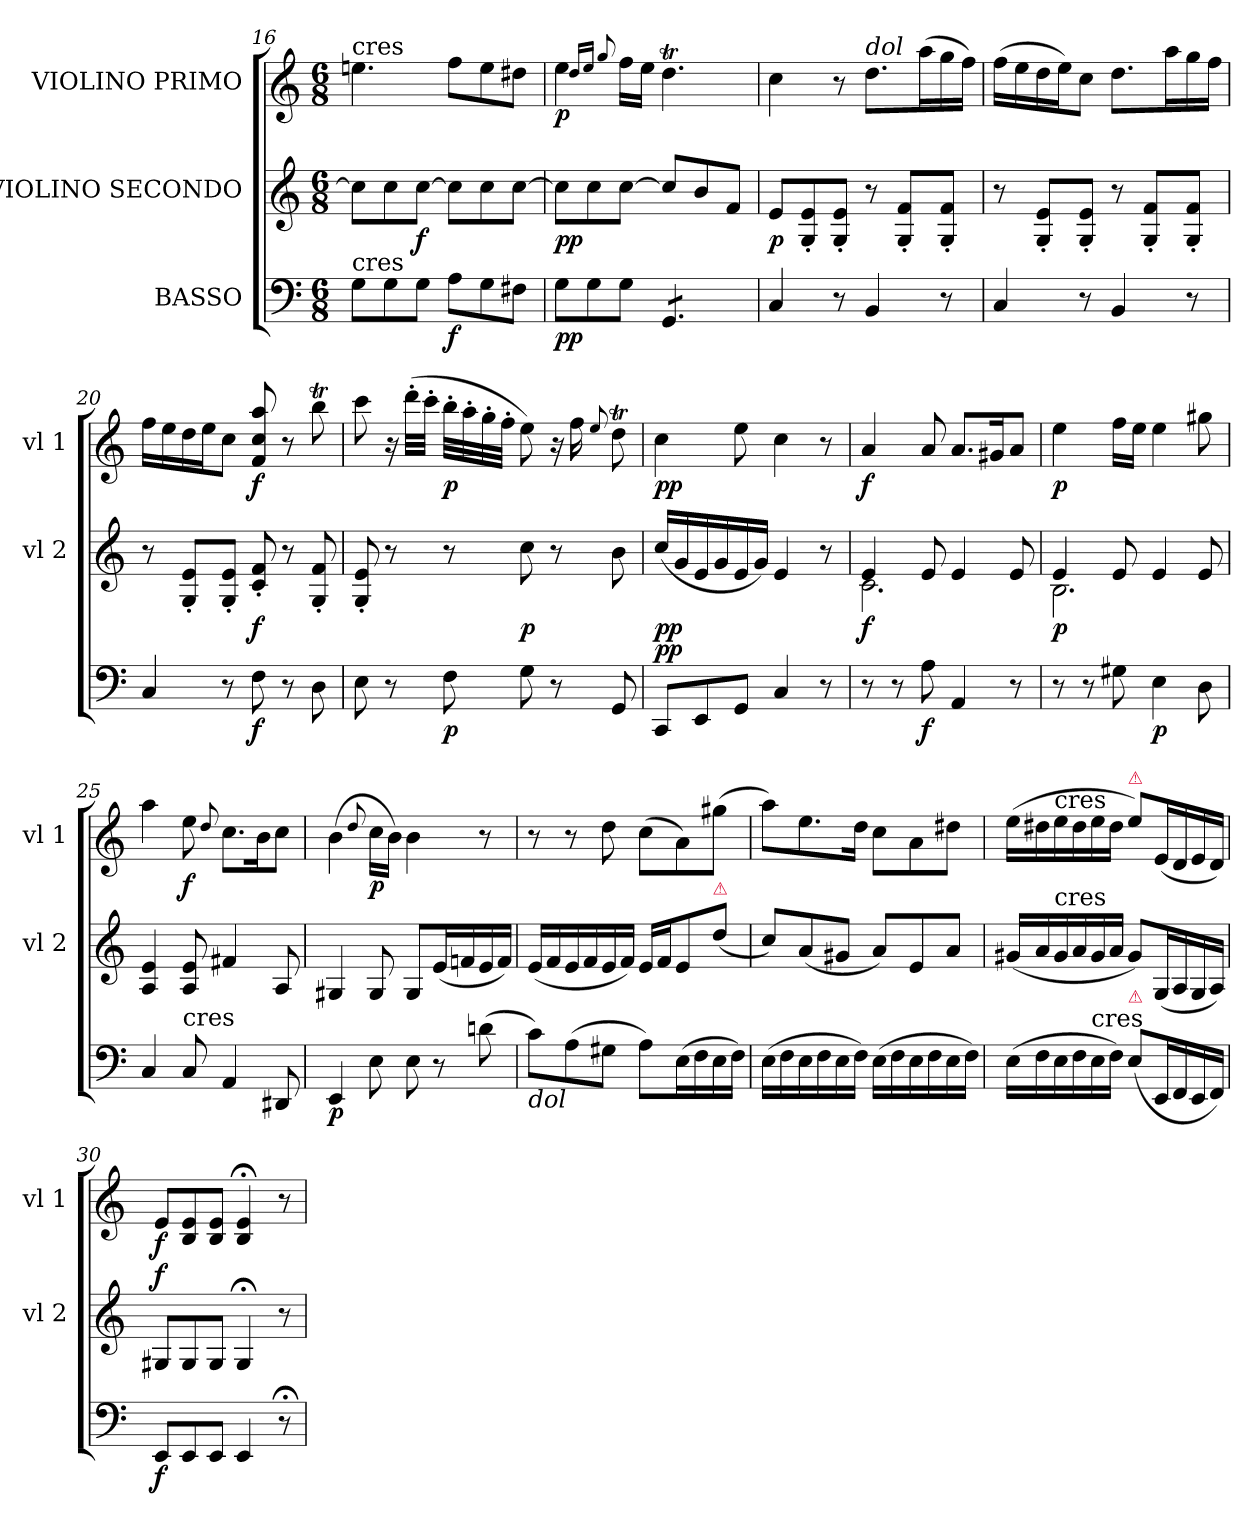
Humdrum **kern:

**kern	**dynam	**kern	**dynam	**kern	**dynam
*part3	*part3	*part2	*part2	*part1	*part1
*staff3	*staff3	*staff2	*staff2	*staff1	*staff1
*I"BASSO	*	*I"VIOLINO SECONDO	*	*I"VIOLINO PRIMO	*
*	*	*I'vl 2	*	*I'vl 1	*
*clefF4	*	*clefG2	*	*clefG2	*
*k[]	*	*k[]	*	*k[]	*
*a:	*	*a:	*	*a:	*
*M6/8	*	*M6/8	*	*M6/8	*
=16	=16	=16	=16	=16	=16
!	!	!	!	!LO:TX:t=cres	!
!LO:TX:t=cres	!	!	!	!	!
8G\L	.	8cc\L]	.	4.een\	.
8G\	.	8cc\	.	.	.
8G\J	.	[8cc\J	f	.	.
8A\L	f	8cc\L]	.	8ff\L	rinf
8G\	.	8cc\	.	8ee\	.
8F#X\J	.	[8cc\J	.	8dd#X\J	.
=17	=17	=17	=17	=17	=17
8G\L	pp	8cc\L]	pp	4ee\	p
8G\	.	8cc\	.	.	.
.	.	.	.	16qqdd/LL	.
.	.	.	.	16qqee/JJ	.
.	.	.	.	8qqgg/	.
8G\J	.	[8cc\J	.	16ff\LL	.
.	.	.	.	16ee\JJ	.
*tremolo	*	*	*	*	*
8GG/L	.	8cc/L]	.	4.ddT\	.
8GG/	.	8b/	.	.	.
8GG/J	.	8f/J	.	.	.
*Xtremolo	*	*	*	*	*
=18	=18	=18	=18	=18	=18
4C/	.	8e/L	p	4cc\	.
.	.	8G'/ 8e'/	.	.	.
8r	.	8G'/ 8e'/J	.	8r	.
!	!	!	!	!LO:TX:a:i:t=dol	!
4BB/	.	8r	.	8.dd\L	.
.	.	8G'/ 8f'/L	.	.	.
.	.	.	.	(16aa\L	.
8r	.	8G'/ 8f'/J	.	16gg\	.
.	.	.	.	16ff\JJ)	.
=19	=19	=19	=19	=19	=19
4C/	.	8r	.	(16ff\LL	.
.	.	.	.	16ee\	.
.	.	8G'/ 8e'/L	.	16dd\	.
.	.	.	.	16ee\J)	.
8r	.	8G'/ 8e'/J	.	8cc\J	.
4BB/	.	8r	.	8.dd\L	.
.	.	8G'/ 8f'/L	.	.	.
.	.	.	.	16aa\L	.
8r	.	8G'/ 8f'/J	.	16gg\	.
.	.	.	.	16ff\JJ	.
=20	=20	=20	=20	=20	=20
4C/	.	8r	.	16ff\LL	.
.	.	.	.	16ee\	.
.	.	8G'/ 8e'/L	.	16dd\	.
.	.	.	.	16ee\J	.
8r	.	8G'/ 8e'/J	.	8cc\J	.
8F\	f	8c'/ 8f'/	f	8f/ 8cc/ 8aa/	f
8r	.	8r	.	8r	.
8D\	.	8G'/ 8f'/	.	8bbt\	.
=21	=21	=21	=21	=21	=21
8E\	.	8G'/ 8e'/	.	8ccc\	.
8r	.	8r	.	16r	.
.	.	.	.	(32ddd'\LLL	.
.	.	.	.	32ccc'\JJJ	.
8F\	p	8r	.	32bb'\LLL	p
.	.	.	.	32aa'\	.
.	.	.	.	32gg'\	.
.	.	.	.	32ff'\JJJ	.
8G\	.	8cc\	p	8ee\)	.
8r	.	8r	.	16r	.
.	.	.	.	16ff\	.
.	.	.	.	8qqee/	.
8GG/	.	8b\	.	8ddT\	.
=22	=22	=22	=22	=22	=22
!	!LO:DY:a	!	!	!	!
8CC/L	pp	(16cc/LL	pp	4cc\	pp
.	.	16g/	.	.	.
8EE/	.	16e/	.	.	.
.	.	16g/	.	.	.
8GG/J	.	16e/	.	8ee\	.
.	.	16g/JJ)	.	.	.
4C/	.	4e/	.	4cc\	.
8r	.	8r	.	8r	.
=23	=23	=23	=23	=23	=23
*	*	*^	*	*	*
8r	.	4e/	2.c\	f	4a/	f
8r	.	.	.	.	.	.
8A\	f	8e/	.	.	8a/	.
4AA/	.	4e/	.	.	8.a/L	.
.	.	.	.	.	16g#X/K	.
8r	.	8e/	.	.	8a/J	.
=24	=24	=24	=24	=24	=24	=24
8r	.	4e/	2.B\	p	4ee\	p
8r	.	.	.	.	.	.
8G#X\	.	8e/	.	.	16ff\LL	.
.	.	.	.	.	16ee\JJ	.
4E\	p	4e/	.	.	4ee\	.
8D\	.	8e/	.	.	8gg#X\	.
*	*	*v	*v	*	*	*
=25	=25	=25	=25	=25	=25
4C/	.	4A/ 4e/	.	4aa\	.
!LO:TX:t=cres	!	!	!	!	!
8C/	.	8A/ 8e/	.	8ee\	f
.	.	.	.	8qqdd/	.
4AA/	.	4f#X/	.	8.cc\L	.
.	.	.	.	16b\K	.
8DD#X/	rinf	8A/	.	8cc\J	.
=26	=26	=26	=26	=26	=26
4EE/	p	4G#X/	.	(4b\	.
.	.	.	.	8qqdd/	.
8E\	.	8G#/	.	16cc\LL	p
.	.	.	.	16b\JJ)	.
8E\	.	8G#/L	.	4b\	.
8r	.	(16e/L	.	.	.
.	.	16fn/	.	.	.
(8dn\	.	16e/	.	8r	.
.	.	16f/JJ)	.	.	.
=27	=27	=27	=27	=27	=27
!LO:TX:b:i:t=dol	!	!	!	!	!
8c\L)	.	(16e/LL	.	8r	.
.	.	16f/	.	.	.
(8A\	.	16e/	.	8r	.
.	.	16f/	.	.	.
8G#X\J	.	16e/	.	8dd\	.
.	.	16f/JJ)	.	.	.
8A\L)	.	16e/LL	.	(8cc\L	.
.	.	16f/J	.	.	.
(16E\L	.	8e/	.	8a\)	.
16F\	.	.	.	.	.
!	!	!LO:TX:a:color=crimson:t=⚠	!	!	!
16E\	.	(8dd\J	.	(8gg#X\J	.
16F\JJ)	.	.	.	.	.
=28	=28	=28	=28	=28	=28
(16E\LL	.	8cc/L)	.	8aa\L)	.
16F\	.	.	.	.	.
16E\	.	(8a/	.	8.ee\	.
16F\	.	.	.	.	.
16E\	.	8g#X/J	.	.	.
16F\JJ)	.	.	.	16dd\Jk	.
(16E\LL	.	8a/L)	.	8cc\L	.
16F\	.	.	.	.	.
16E\	.	8e/	.	8a\	.
16F\	.	.	.	.	.
16E\	.	8a/J	.	8dd#X\J	.
16F\JJ)	.	.	.	.	.
=29	=29	=29	=29	=29	=29
(16E\LL	.	(16g#X/LL	.	(16ee\LL	.
16F\	.	16a/	.	16dd#X\	.
!	!	!	!	!LO:TX:a:t=cres	!
!	!	!LO:TX:t=cres	!	!	!
16E\	.	16g#/	.	16ee\	.
16F\	.	16a/	.	16dd#\	.
!LO:TX:t=cres	!	!	!	!	!
16E\	.	16g#/	.	16ee\	.
16F\JJ)	.	16a/JJ	.	16dd#\JJ	.
!	!	!	!	!LO:TX:a:color=crimson:t=⚠	!
!LO:TX:a:color=crimson:t=⚠	!	!	!	!	!
(8E\L	.	8g#/L)	.	8ee\L)	.
16EE/L	.	(16G/L	.	(16e/L	.
16FF/	.	16A/	.	16d/	rinf
16EE/	.	16G/	.	16e/	.
16FF/JJ)	.	16A/JJ)	.	16d/JJ)	.
=30	=30	=30	=30	=30	=30
!	!	!	!LO:DY:a	!	!
8EE/L	f	8G#X/L	f	8e/L	f
8EE/	.	8G#/	.	8B/ 8e/	.
8EE/J	.	8G#/J	.	8B/ 8e/J	.
4EE/	.	4G#;</	.	4B;</ 4e;</	.
8r;<	.	8r	.	8r	.
=	=	=	=	=	=
*-	*-	*-	*-	*-	*-
